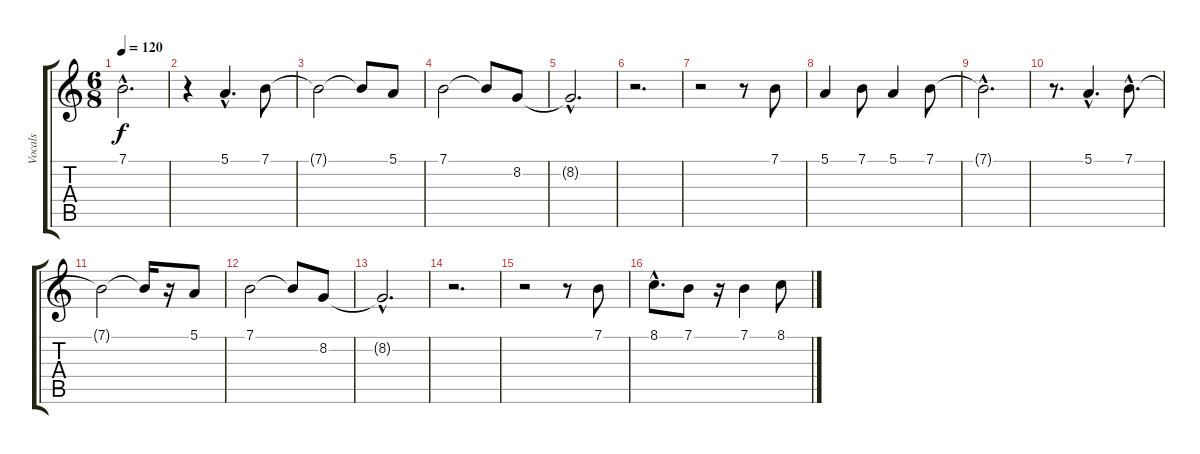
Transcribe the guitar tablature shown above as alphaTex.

\track ("Vocals" "Vocals") {instrument pad1newage}
\staff {score tabs}
\tuning (E4 B3 G3 D3 A2 E2) {hide}
\ts (6 8)
\tempo 120
\clef g2
\ks c
7.1{hac t}.2{d dy f} |
r.4 5.1{hac}.4{d} 7.1.8 |
7.1{t}.2 7.1{t}.8 5.1.8 |
7.1.2 7.1{t}.8 8.2.8 |
8.2{hac t}.2{d} |
r.2{d} |
r.2 r.8 7.1.8 |
5.1.4 7.1.8 5.1.4 7.1.8 |
7.1{hac t}.2{d} |
r.8{d} 5.1{hac}.4{d} 7.1{hac}.8{d} |
7.1{t}.2 7.1{t}.16 r.16 5.1.8 |
7.1.2 7.1{t}.8 8.2.8 |
8.2{hac t}.2{d} |
r.2{d} |
r.2 r.8 7.1.8 |
8.1{hac}.8{d} 7.1.8 r.16 7.1.4 8.1.8
